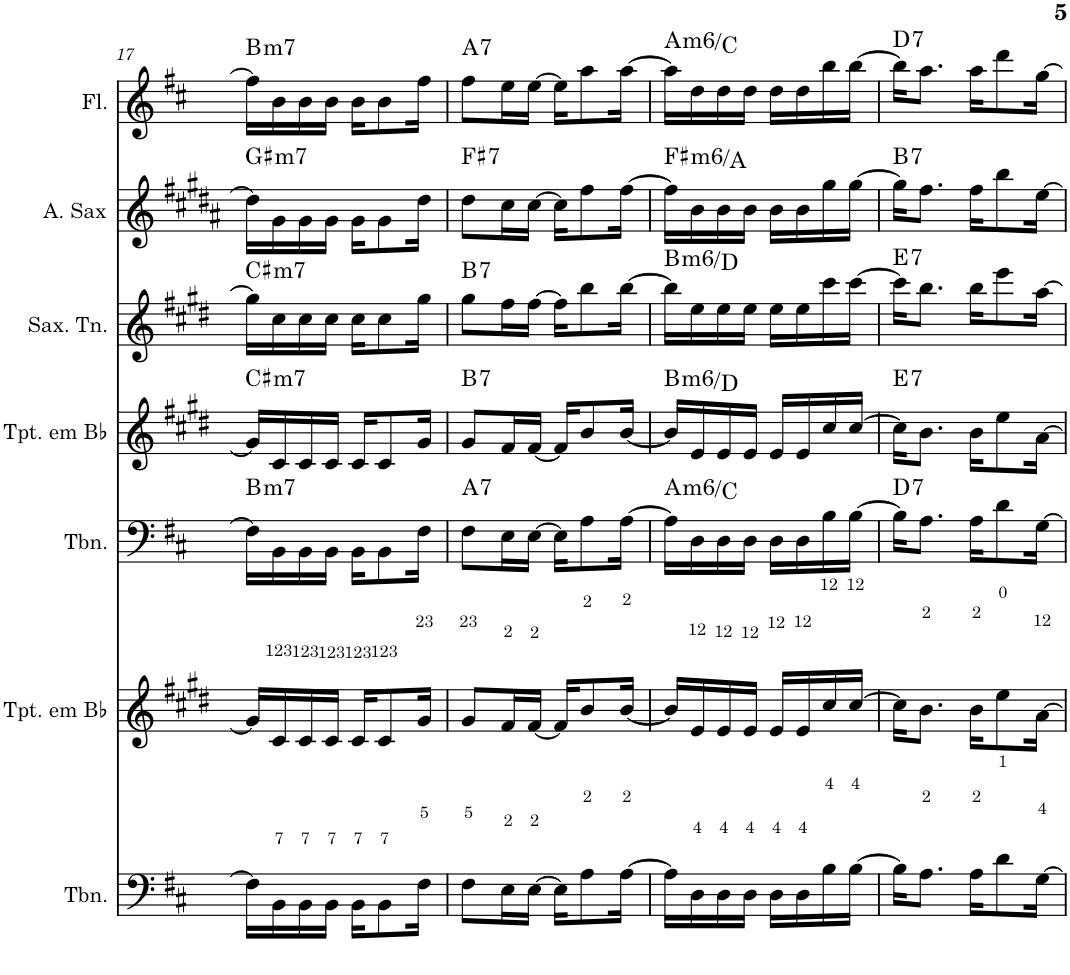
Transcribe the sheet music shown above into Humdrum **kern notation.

**kern	**kern	**kern	**harte	**kern	**harte	**kern	**harte	**kern	**harte	**kern	**harte
*part7	*part6	*part5	*part5	*part4	*part4	*part3	*part3	*part2	*part2	*part1	*part1
*staff7	*staff6	*staff5	*	*staff4	*	*staff3	*	*staff2	*	*staff1	*
*I"Trombone	*I"Trompete em Bb	*I"Trombone	*	*I"Trompete em Bb	*	*I"Saxofone Tenor	*	*I"Saxofone Alto	*	*I"Flauta Transversal	*
*I'Tbn.	*I'Tpt. em Bb	*I'Tbn.	*	*I'Tpt. em Bb	*	*I'Sax. Tn.	*	*	*	*I'Fl.	*
!!LO:PB:g=z
*clefF4	*clefG2	*clefF4	*	*clefG2	*	*clefG2	*	*clefG2	*	*clefG2	*
*	*Trd1c2	*	*	*Trd1c2	*	*Trd8c14	*	*Trd5c9	*	*	*
*k[f#c#]	*k[f#c#g#d#]	*k[f#c#]	*	*k[f#c#g#d#]	*	*k[f#c#g#d#]	*	*k[f#c#g#d#a#]	*	*k[f#c#]	*
*D:	*E:	*D:	*	*E:	*	*E:	*	*B:	*	*D:	*
*M2/4	*M2/4	*M2/4	*	*M2/4	*	*M2/4	*	*M2/4	*	*M2/4	*
=17	=17	=17	=17	=17	=17	=17	=17	=17	=17	=17	=17
!	!	!	!LO:H:kt=m7	!	!LO:H:kt=m7	!	!LO:H:kt=m7	!	!LO:H:kt=m7	!	!LO:H:kt=m7
16F#\LL]	16g#/LL]	16F#\LL]	B:min7	16g#/LL]	C#:min7	16gg#\LL]	C#:min7	16dd#\LL]	G#:min7	16ff#\LL]	B:min7
16BB\	16c#/	16BB\	.	16c#/	.	16cc#\	.	16g#\	.	16b\	.
16BB\	16c#/	16BB\	.	16c#/	.	16cc#\	.	16g#\	.	16b\	.
16BB\JJ	16c#/JJ	16BB\JJ	.	16c#/JJ	.	16cc#\JJ	.	16g#\JJ	.	16b\JJ	.
16BB\KL	16c#/KL	16BB\KL	.	16c#/KL	.	16cc#\KL	.	16g#\KL	.	16b\KL	.
8BB\	8c#/	8BB\	.	8c#/	.	8cc#\	.	8g#\	.	8b\	.
16F#\Jk	16g#/Jk	16F#\Jk	.	16g#/Jk	.	16gg#\Jk	.	16dd#\Jk	.	16ff#\Jk	.
=18	=18	=18	=18	=18	=18	=18	=18	=18	=18	=18	=18
!	!	!	!LO:H:kt=7	!	!LO:H:kt=7	!	!LO:H:kt=7	!	!LO:H:kt=7	!	!LO:H:kt=7
8F#\L	8g#/L	8F#\L	A:7	8g#/L	B:7	8gg#\L	B:7	8dd#\L	F#:7	8ff#\L	A:7
16E\L	16f#/L	16E\L	.	16f#/L	.	16ff#\L	.	16cc#\L	.	16ee\L	.
[16E\JJ	[16f#/JJ	[16E\JJ	.	[16f#/JJ	.	[16ff#\JJ	.	[16cc#\JJ	.	[16ee\JJ	.
16E\KL]	16f#/KL]	16E\KL]	.	16f#/KL]	.	16ff#\KL]	.	16cc#\KL]	.	16ee\KL]	.
8A\	8b/	8A\	.	8b/	.	8bb\	.	8ff#\	.	8aa\	.
[16A\Jk	[16b/Jk	[16A\Jk	.	[16b/Jk	.	[16bb\Jk	.	[16ff#\Jk	.	[16aa\Jk	.
=19	=19	=19	=19	=19	=19	=19	=19	=19	=19	=19	=19
!	!	!	!LO:H:kt=m6	!	!LO:H:kt=m6	!	!LO:H:kt=m6	!	!LO:H:kt=m6	!	!LO:H:kt=m6
16A\LL]	16b/LL]	16A\LL]	A:min6/b3	16b/LL]	B:min6/b3	16bb\LL]	B:min6/b3	16ff#\LL]	F#:min6/b3	16aa\LL]	A:min6/b3
16D\	16e/	16D\	.	16e/	.	16ee\	.	16b\	.	16dd\	.
16D\	16e/	16D\	.	16e/	.	16ee\	.	16b\	.	16dd\	.
16D\JJ	16e/JJ	16D\JJ	.	16e/JJ	.	16ee\JJ	.	16b\JJ	.	16dd\JJ	.
16D\LL	16e/LL	16D\LL	.	16e/LL	.	16ee\LL	.	16b\LL	.	16dd\LL	.
16D\	16e/	16D\	.	16e/	.	16ee\	.	16b\	.	16dd\	.
16B\	16cc#/	16B\	.	16cc#/	.	16ccc#\	.	16gg#\	.	16bb\	.
[16B\JJ	[16cc#/JJ	[16B\JJ	.	[16cc#/JJ	.	[16ccc#\JJ	.	[16gg#\JJ	.	[16bb\JJ	.
=20	=20	=20	=20	=20	=20	=20	=20	=20	=20	=20	=20
!	!	!	!LO:H:kt=7	!	!LO:H:kt=7	!	!LO:H:kt=7	!	!LO:H:kt=7	!	!LO:H:kt=7
16B\KL]	16cc#\KL]	16B\KL]	D:7	16cc#\KL]	E:7	16ccc#\KL]	E:7	16gg#\KL]	B:7	16bb\KL]	D:7
8.A\J	8.b\J	8.A\J	.	8.b\J	.	8.bb\J	.	8.ff#\J	.	8.aa\J	.
16A\KL	16b\KL	16A\KL	.	16b\KL	.	16bb\KL	.	16ff#\KL	.	16aa\KL	.
8d\	8ee\	8d\	.	8ee\	.	8eee\	.	8bb\	.	8ddd\	.
[16G\Jk	[16a\Jk	[16G\Jk	.	[16a\Jk	.	[16aa\Jk	.	[16ee\Jk	.	[16gg\Jk	.
=	=	=	=	=	=	=	=	=	=	=	=
*-	*-	*-	*-	*-	*-	*-	*-	*-	*-	*-	*-
